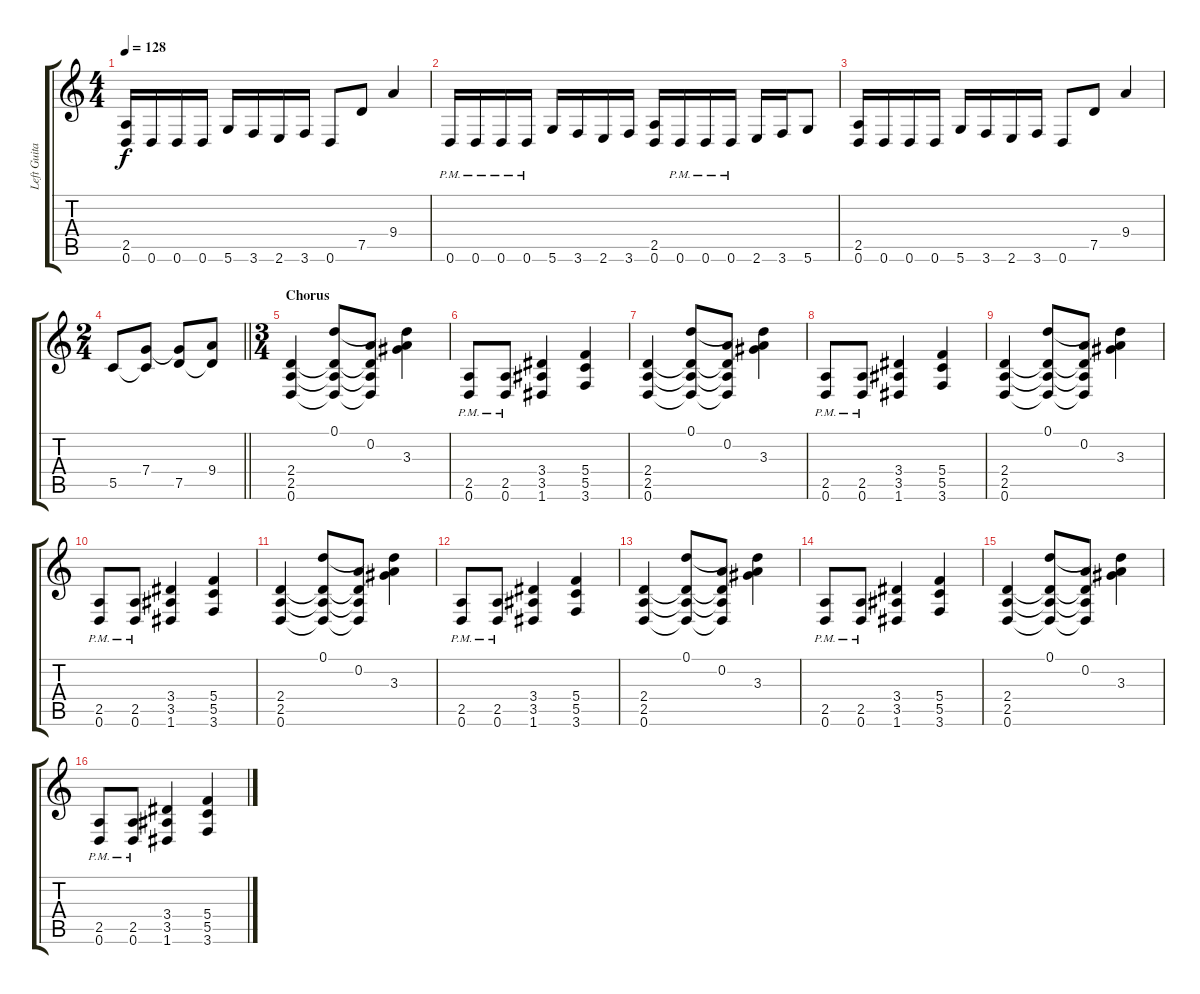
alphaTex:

\track ("Left Guitar" "Left Guita") {instrument distortionguitar}
\staff {score tabs}
\tuning (D4 A3 F3 C3 G2 D2) {hide}
\ts (4 4)
\tempo 128
\clef g2
\ks c
(2.5 0.6).16{dy f} 0.6.16 0.6.16 0.6.16 5.6.16 3.6.16 2.6.16 3.6.16 0.6.8 7.5.8 9.4.4 |
0.6{pm}.16 0.6{pm}.16 0.6{pm}.16 0.6{pm}.16 5.6.16 3.6.16 2.6.16 3.6.16 (2.5 0.6).16 0.6{pm}.16 0.6{pm}.16 0.6{pm}.16 2.6.16 3.6.16 5.6.8 |
(2.5 0.6).16 0.6.16 0.6.16 0.6.16 5.6.16 3.6.16 2.6.16 3.6.16 0.6.8 7.5.8 9.4.4 |
\ts (2 4)
\barLineRight lightlight
5.5.8 (7.4 5.5{t}).8 (7.4{t} 7.5).8 (9.4 7.5{t}).8 |
\ts (3 4)
\section ("" "Chorus")
(2.4 2.5 0.6).4 (0.1 2.4{t} 2.5{t} 0.6{t}).8 (0.2 2.4{t} 2.5{t} 0.6{t}).8 (0.1{t} 0.2{t} 3.3).4 |
(2.5{pm} 0.6{pm}).8 (2.5{pm} 0.6{pm}).8 (3.4 3.5 1.6).4 (5.4 5.5 3.6).4 |
(2.4 2.5 0.6).4 (0.1 2.4{t} 2.5{t} 0.6{t}).8 (0.2 2.4{t} 2.5{t} 0.6{t}).8 (0.1{t} 0.2{t} 3.3).4 |
(2.5{pm} 0.6{pm}).8 (2.5{pm} 0.6{pm}).8 (3.4 3.5 1.6).4 (5.4 5.5 3.6).4 |
(2.4 2.5 0.6).4 (0.1 2.4{t} 2.5{t} 0.6{t}).8 (0.2 2.4{t} 2.5{t} 0.6{t}).8 (0.1{t} 0.2{t} 3.3).4 |
(2.5{pm} 0.6{pm}).8 (2.5{pm} 0.6{pm}).8 (3.4 3.5 1.6).4 (5.4 5.5 3.6).4 |
(2.4 2.5 0.6).4 (0.1 2.4{t} 2.5{t} 0.6{t}).8 (0.2 2.4{t} 2.5{t} 0.6{t}).8 (0.1{t} 0.2{t} 3.3).4 |
(2.5{pm} 0.6{pm}).8 (2.5{pm} 0.6{pm}).8 (3.4 3.5 1.6).4 (5.4 5.5 3.6).4 |
(2.4 2.5 0.6).4 (0.1 2.4{t} 2.5{t} 0.6{t}).8 (0.2 2.4{t} 2.5{t} 0.6{t}).8 (0.1{t} 0.2{t} 3.3).4 |
(2.5{pm} 0.6{pm}).8 (2.5{pm} 0.6{pm}).8 (3.4 3.5 1.6).4 (5.4 5.5 3.6).4 |
(2.4 2.5 0.6).4 (0.1 2.4{t} 2.5{t} 0.6{t}).8 (0.2 2.4{t} 2.5{t} 0.6{t}).8 (0.1{t} 0.2{t} 3.3).4 |
(2.5{pm} 0.6{pm}).8 (2.5{pm} 0.6{pm}).8 (3.4 3.5 1.6).4 (5.4 5.5 3.6).4
